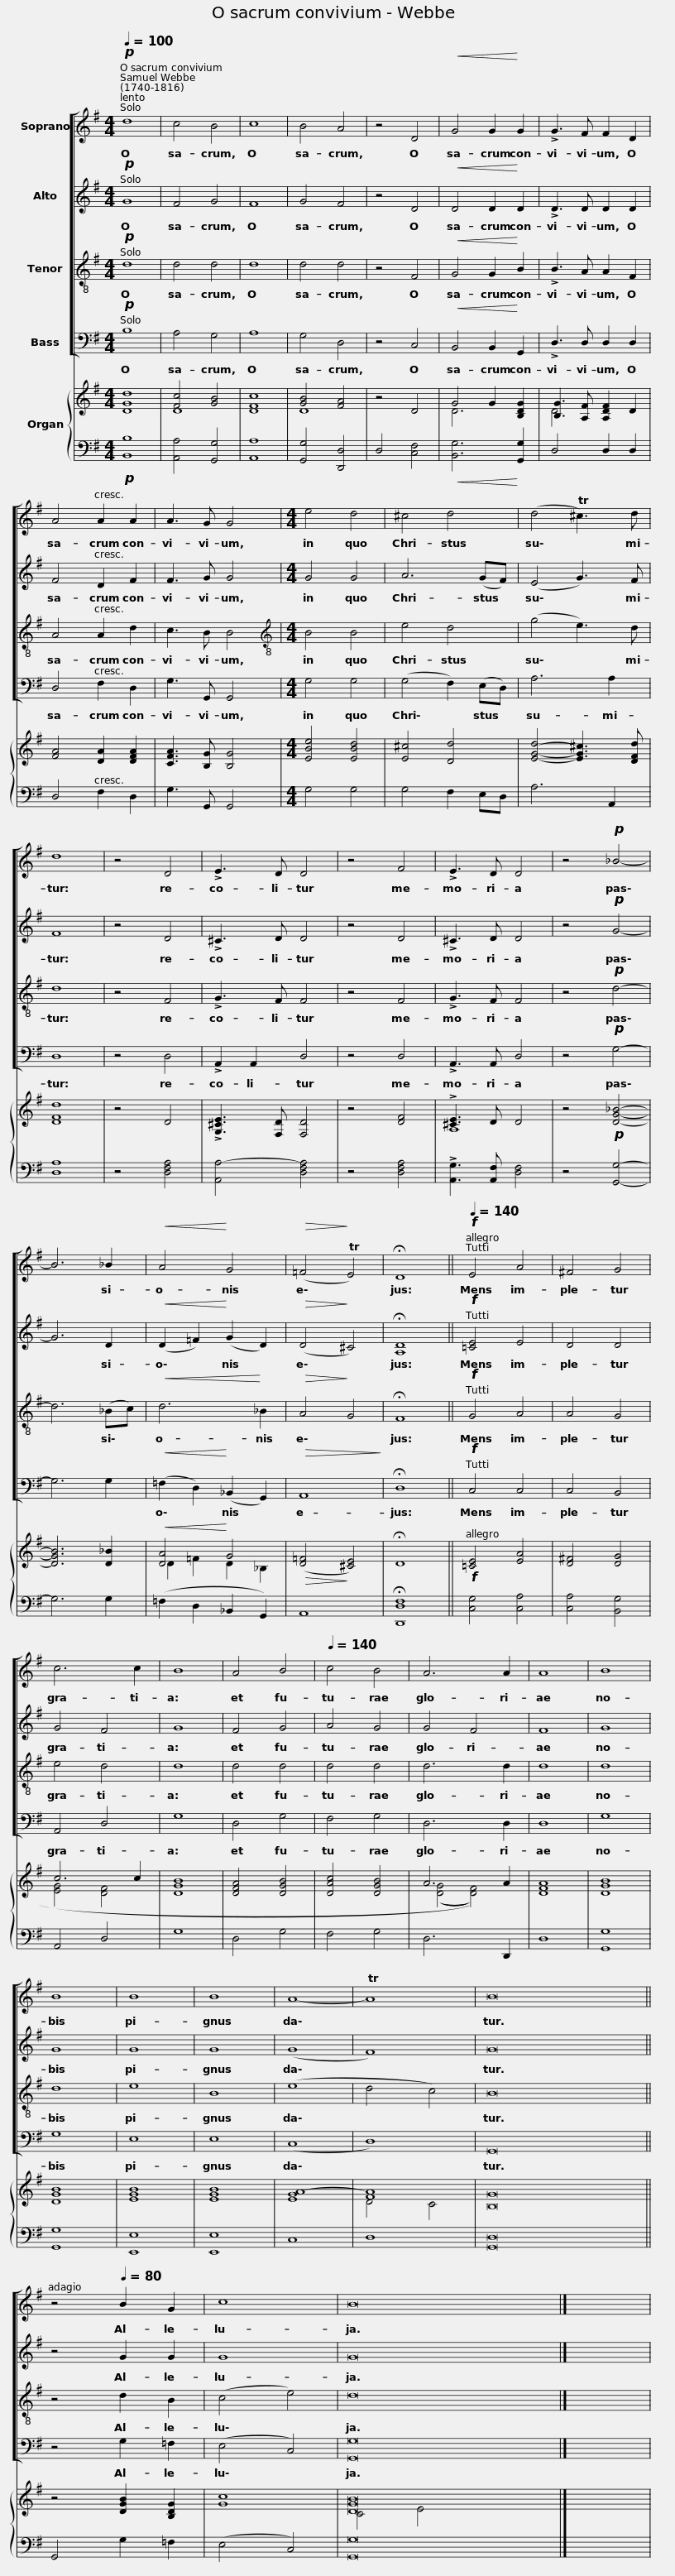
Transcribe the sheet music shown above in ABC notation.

X:1
%%score [ 1 2 3 4 ] { ( 5 6 ) | 7 }
L:1/8
Q:1/4=100
M:4/4
I:linebreak $
K:G
V:1 treble
V:2 treble
V:3 treble-8
V:4 bass
V:5 treble
V:6 treble
V:7 bass
V:1
!p! d8 | c4 B4 | c8 | B4 A4 | z4 D4 | %5
!<(! G4 G2!<)! G2 | !>!G3 F F2 D2 | A4 A2 A2 | A3 G G4 |$[M:4/4] e4 d4 | %10
 ^c4 d4 | (d4 T^c3) d | d8 | z4 D4 | !>!E3 D D4 | %15
 z4 F4 | !>!E3 D D4 | z4!p! _B4- |$ B6 _B2 |!<(! A4!<)! G4 | %20
!>(! (=F4!>)! TE4) | !fermata!D8 ||!f![Q:1/4=140] E4 A4 | ^F4 G4 | c6 c2 | %25
 B8 | A4 B4 |$[Q:1/4=140][Q:1/4=140][Q:1/4=140][Q:1/4=140][Q:1/4=140] c4 B4 | A6 A2 | A8 | %30
 B8 | B8 | B8 | B8 | A8- | %35
 TA8 | B16 || z4[Q:1/4=80] B2 G2 | c8 | B16 |] %40
 x8 | %41
V:2
!p! G8 | F4 G4 | F8 | G4 F4 | z4 D4 | %5
!<(! D4 D2!<)! D2 | !>!D3 D D2 D2 | F4 D2 F2 | F3 G G4 |$[M:4/4] G4 G4 | %10
 A6 (GF) | (E4 G3) F | F8 | z4 D4 | !>!^C3 D D4 | %15
 z4 D4 | !>!^C3 D D4 | z4!p! G4- |$ G6 D2 |!<(! (D2 =F2)!<)! (G2 D2) | %20
!>(! (D4!>)! ^C4) | !fermata![A,D]8 ||!f! [=CE]4 E4 | D4 D4 | G4 F4 | %25
 G8 | F4 G4 |$ A4 G4 | G4 F4 | F8 | %30
 G8 | G8 | G8 | G8 | (G8 | %35
 F8) | G16 || z4 G2 G2 | G8 | G16 |] %40
 x8 | %41
V:3
!p! d8 | d4 d4 | d8 | d4 d4 | z4 F4 | %5
!<(! G4 G2!<)! B2 | !>!B3 A A2 F2 | A4 A2 d2 | c3 B B4 |$[M:4/4][K:treble-8] B4 B4 | %10
 e4 d4 | (g4 e3) d | d8 | z4 F4 | !>!G3 F F4 | %15
 z4 F4 | !>!G3 F F4 | z4!p! d4- |$ d6 (_Bc) |!<(! d6!<)! _B2 | %20
!>(! A4!>)! G4 | !fermata!F8 ||!f! G4 A4 | A4 G4 | e4 d4 | %25
 d8 | d4 d4 |$ d4 d4 | d6 d2 | d8 | %30
 d8 | d8 | e8 | B8 | (e8 | %35
 d4 c4) | B16 || z4 d2 B2 | (c4 e4) | d16 |] %40
 x8 | %41
V:4
!p! B,8 | A,4 G,4 | A,8 | G,4 D,4 | z4 C,4 | %5
!<(! B,,4 B,,2!<)! G,,2 | !>!D,3 D, D,2 D,2 | D,4 F,2 D,2 | G,3 G,, G,,4 |$[M:4/4] G,4 G,4 | %10
 (G,4 F,2) (E,D,) | A,6 A,2 | D,8 | z4 D,4 | !>!A,,2 A,,2 D,4 | %15
 z4 D,4 | !>!A,,3 A,, D,4 | z4!p! G,4- |$ G,6 G,2 |!<(! (=F,2 D,2)!<)! (_B,,2 G,,2) | %20
!>(! A,,8!>)! | !fermata!D,8 ||!f! C,4 C,4 | C,4 B,,4 | A,,4 D,4 | %25
 G,8 | D,4 G,4 |$ F,4 G,4 | D,6 D,2 | D,8 | %30
 G,8 | G,8 | E,8 | E,8 | (C,8 | %35
 D,8) | G,,16 || z4 G,2 =F,2 | (E,4 C,4) | [G,,G,]16 |] %40
 x8 | %41
V:5
 [DGd]8 | [Fc]4 [GB]4 | [DFc]8 | [GB]4 [FA]4 | z4 D4 | %5
 G4 G2 [B,DG]2 | [B,G]3 [A,F] [A,DF]2 D2 | [FA]4 [DA]2 [DFA]2 | [CFA]3 [B,G] [B,G]4 |$[M:4/4] [EBe]4 [EBd]4 | %10
 [E^c]4 [Dd]4 | [EGd]4- [EG^c]3 [DFd] | [DFd]8 | z4 D4 | !>![G,^CE]3 [F,D] [F,D]4 | %15
 z4 [DF]4 | !>![^CE]3 D D4 | z4!p! [DG_B]4- |$ [DGB]6 [D_B]2 |!<(! [DA]4!<)! G4 | %20
!>(! ([D=F]4!>)! [^CE]4) | !fermata!D8 ||!f! [=CE]4 [EA]4 | [D^F]4 [DG]4 | c6 c2 | %25
 [DGB]8 | [DFA]4 [DGB]4 |$ [DAc]4 [DGB]4 | A6 A2 | [DFA]8 | %30
 [DGB]8 | [DGB]8 | [EGB]8 | [EGB]8 | [EGA]8- | %35
 [FA]8 | [B,G]16 || z4 [DGB]2 [B,DG]2 | [Gc]8 | [DGB]16 |] %40
 x8 | %41
V:6
 x8 | D8 | x8 | D8 | x8 | %5
 D6 x2 | D4 x4 | x8 | x8 |$[M:4/4] x8 | %10
 x8 | x8 | x8 | x8 | x8 | %15
 x8 | A,8 | x8 |$ x8 | D2 =F2 D2 _B,2 | %20
 x8 | x8 || x8 | x8 | [EG]4 [DF]4 | %25
 x8 | x8 |$ x8 | ((([DG]4 [DF]4))) | x8 | %30
 x8 | x8 | x8 | x8 | x8 | %35
 D4 C4 | x8 x8 || x8 | x8 | C4 E4 x8 |] %40
 x8 | %41
V:7
!p! [B,,B,]8 | [A,,A,]4 [G,,G,]4 | [A,,A,]8 | [G,,G,]4 [D,,D,]4 | D,4 [C,F,]4 | %5
!<(! [B,,G,]6!<)! [G,,G,]2 | D,4 D,2 D,2 | D,4 F,2 D,2 | G,3 G,, G,,4 |$[M:4/4] G,4 G,4 | %10
 G,4 F,2 E,D, | A,6 A,,2 | [D,A,]8 | z4 [D,F,A,]4 | [A,,A,]4- [D,F,A,]4 | %15
 z4 [D,F,A,]4 | !>![A,,G,]3 [A,,F,] [D,F,]4 | z4 [G,,G,]4- |$ G,6 G,2 | (=F,2 D,2 _B,,2 G,,2) | %20
 A,,8 | !fermata![D,,D,F,]8 || [C,G,]4 [C,A,]4 | [C,A,]4 [B,,G,]4 | A,,4 D,4 | %25
 G,8 | D,4 G,4 |$ F,4 G,4 | D,6 D,,2 | D,8 | %30
 [G,,G,]8 | [G,,G,]8 | [E,,E,]8 | [E,,E,]8 | C,8 | %35
 D,8 | [G,,D,]16 || G,,4 G,2 =F,2 | (E,4 C,4) | [G,,G,]16 |] %40
 x8 | %41
